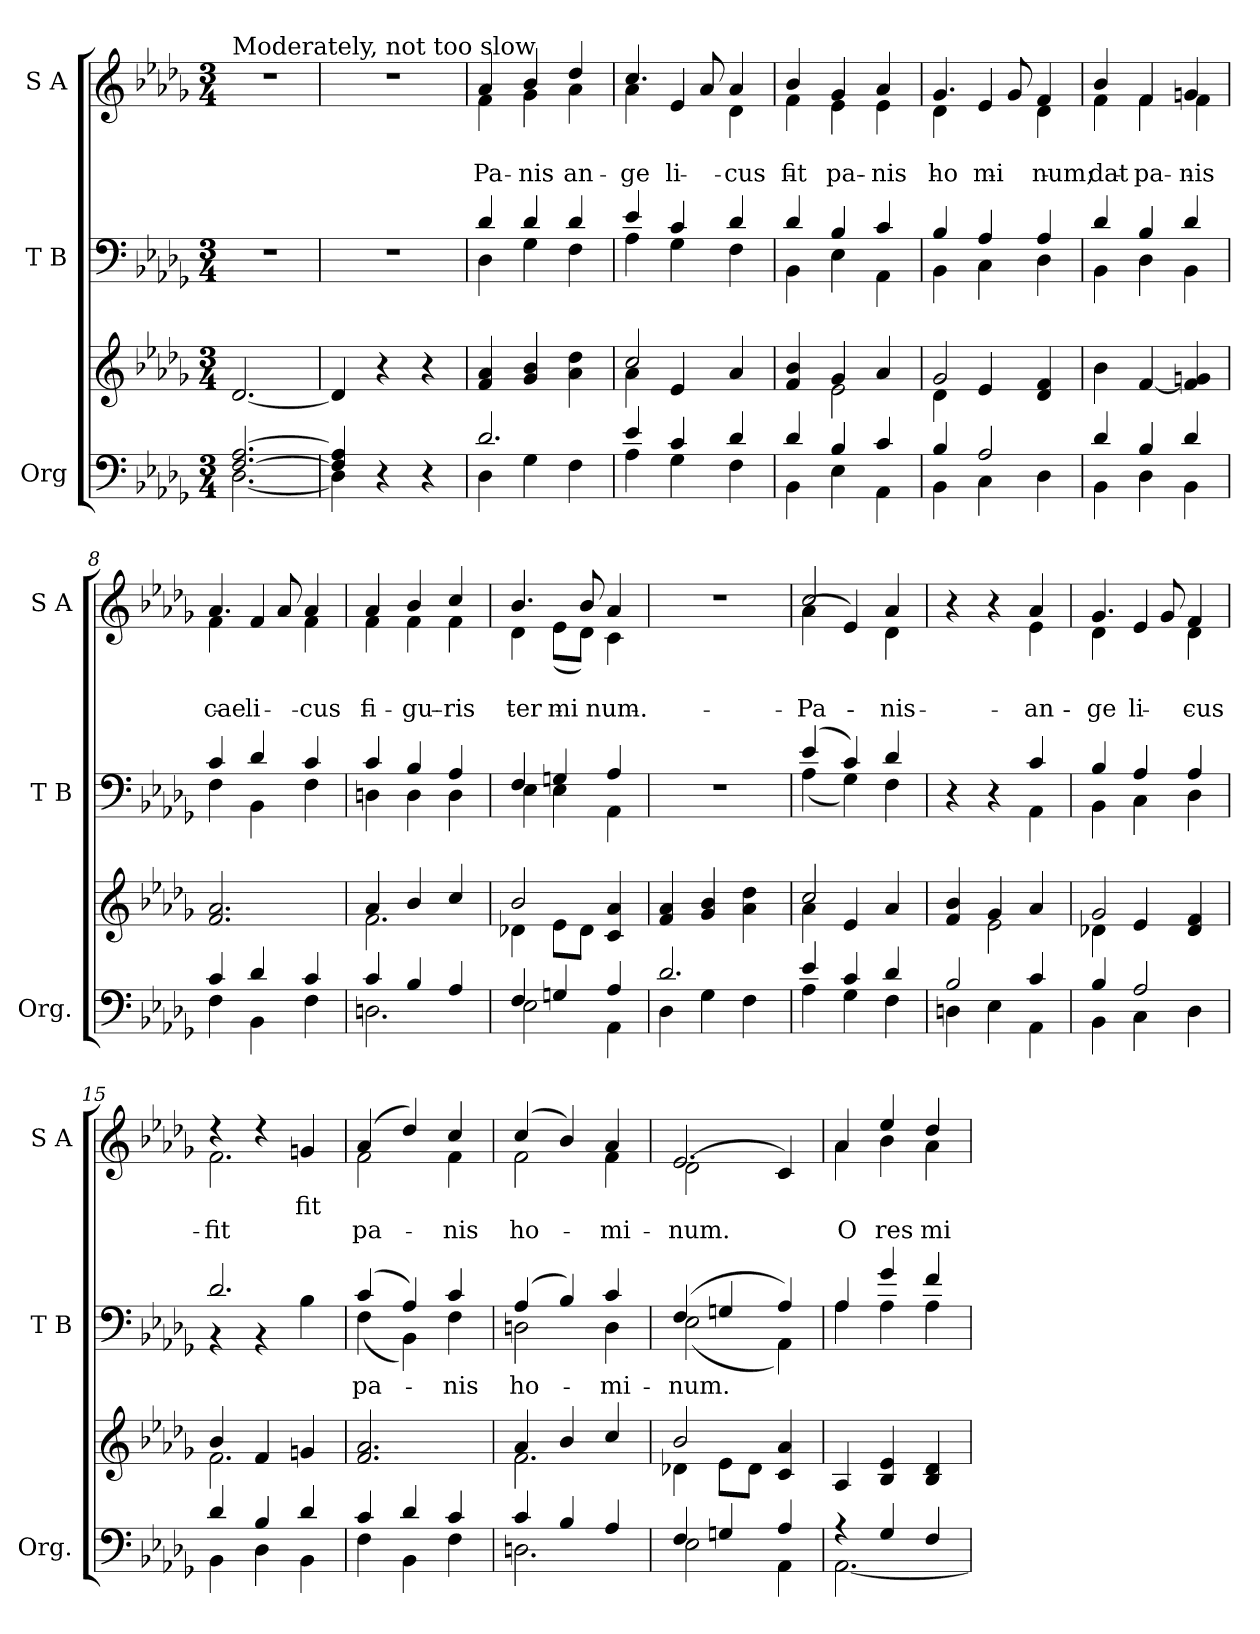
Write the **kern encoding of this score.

**kern	**kern	**kern	**text	**kern	**text	**text
*part3	*part3	*part2	*part2	*part1	*part1	*part1
*staff4	*staff3	*staff2	*staff2	*staff1	*staff1	*staff1
*I"Org	*	*I"T B	*	*I"S A	*	*
*I'Org.	*	*I'T B	*	*I'S A	*	*
*clefF4	*clefG2	*clefF4	*	*clefG2	*	*
*k[b-e-a-d-g-]	*k[b-e-a-d-g-]	*k[b-e-a-d-g-]	*	*k[b-e-a-d-g-]	*	*
*D-:	*D-:	*D-:	*	*D-:	*	*
*M3/4	*M3/4	*M3/4	*	*M3/4	*	*
=1	=1	=1	=1	=1	=1	=1
*^	*	*	*	*	*	*
!	!	!	!	!	!LO:TX:a:t=Moderately, not too slow	!	!
[2.F/ [2.A-/	[2.D-\	[2.d-/	2.r	.	2.r	.	.
=2	=2	=2	=2	=2	=2	=2	=2
4F/] 4A-/]	4D-\]	4d-/]	2.r	.	2.r	.	.
4r	2ryy	4r	.	.	.	.	.
4r	.	4r	.	.	.	.	.
=3	=3	=3	=3	=3	=3	=3	=3
*	*	*	*^	*	*^	*	*
!	!	!	!	!	!	!	!	!	!LO:LY:b
2.d-/	4D-\	4f/ 4a-/	4d-/	4D-\	.	4a-/	4f\	.	Pa-
!	!	!	!	!	!	!	!	!	!LO:LY:b
.	4G-\	4g-/ 4b-/	4d-/	4G-\	.	4b-/	4g-\	.	-nis
!	!	!	!	!	!	!	!	!	!LO:LY:b
.	4F\	4a-\ 4dd-\	4d-/	4F\	.	4dd-/	4a-\	.	an-
=4	=4	=4	=4	=4	=4	=4	=4	=4	=4
*	*	*^	*	*	*	*	*	*	*
!	!	!	!	!	!	!	!	!	!	!LO:LY:b
4e-/	4A-\	2cc/	4a-\	4e-/	4A-\	.	4.cc/	4a-\	.	-ge-
!	!	!	!	!	!	!	!	!	!	!LO:LY:b
4c/	4G-\	.	4e-/	4c/	4G-\	.	.	4e-/	.	-li-
.	.	.	.	.	.	.	8a-/	.	.	.
!	!	!	!	!	!	!	!	!	!	!LO:LY:b
4d-/	4F\	4a-/	4ryy	4d-/	4F\	.	4a-/	4d-\	.	-cus
=5	=5	=5	=5	=5	=5	=5	=5	=5	=5	=5
!	!	!	!	!	!	!	!	!	!	!LO:LY:b
4d-/	4BB-\	4f/ 4b-/	4ryy	4d-/	4BB-\	.	4b-/	4f\	.	fit
!	!	!	!	!	!	!	!	!	!	!LO:LY:b
4B-/	4E-\	4g-/	2e-\	4B-/	4E-\	.	4g-/	4e-\	.	pa-
!	!	!	!	!	!	!	!	!	!	!LO:LY:b
4c/	4AA-\	4a-/	.	4c/	4AA-\	.	4a-/	4e-\	.	-nis
=6	=6	=6	=6	=6	=6	=6	=6	=6	=6	=6
!	!	!	!	!	!	!	!	!	!	!LO:LY:b
4B-/	4BB-\	2g-/	4d-\	4B-/	4BB-\	.	4.g-/	4d-\	.	ho-
!	!	!	!	!	!	!	!	!	!	!LO:LY:b
2A-/	4C\	.	4e-/	4A-/	4C\	.	.	4e-/	.	-mi-
.	.	.	.	.	.	.	8g-/	.	.	.
!	!	!	!	!	!	!	!	!	!	!LO:LY:b
.	4D-\	4d-/ 4f/	4ryy	4A-/	4D-\	.	4f/	4d-\	.	-num;
!!LO:LB:g=z	!!
=7	=7	=7	=7	=7	=7	=7	=7	=7	=7	=7
!	!	!	!	!	!	!	!	!	!	!LO:LY:b
*	*	*v	*v	*	*	*	*	*	*	*
4d-/	4BB-\	4b-\	4d-/	4BB-\	.	4b-/	4f\	.	dat
!	!	!	!	!	!	!	!	!	!LO:LY:b
4B-/	4D-\	[4f/	4B-/	4D-\	.	4f/	4f\	.	pa-
!	!	!	!	!	!	!	!	!	!LO:LY:b
4d-/	4BB-\	4f/] 4gn/	4d-/	4BB-\	.	4gn/	4f\	.	-nis
=8	=8	=8	=8	=8	=8	=8	=8	=8	=8
!	!	!	!	!	!	!	!	!	!LO:LY:b
4c/	4F\	2.f/ 2.a-/	4c/	4F\	.	4.a-/	4f\	.	cae-
!	!	!	!	!	!	!	!	!	!LO:LY:b
4d-/	4BB-\	.	4d-/	4BB-\	.	.	4f/	.	-li-
.	.	.	.	.	.	8a-/	.	.	.
!	!	!	!	!	!	!	!	!	!LO:LY:b
4c/	4F\	.	4c/	4F\	.	4a-/	4f\	.	-cus
=9	=9	=9	=9	=9	=9	=9	=9	=9	=9
*	*	*^	*	*	*	*	*	*	*
!	!	!	!	!	!	!	!	!	!	!LO:LY:b
4c/	2.Dn\	4a-/	2.f\	4c/	4Dn\	.	4a-/	4f\	.	fi-
!	!	!	!	!	!	!	!	!	!	!LO:LY:b
4B-/	.	4b-/	.	4B-/	4D\	.	4b-/	4f\	.	-gu-
!	!	!	!	!	!	!	!	!	!	!LO:LY:b
4A-/	.	4cc/	.	4A-/	4D\	.	4cc/	4f\	.	-ris
=10	=10	=10	=10	=10	=10	=10	=10	=10	=10	=10
!	!	!	!	!	!	!	!	!	!	!LO:LY:b
4F/	2E-\	2b-/	4d-X\	4F/	4E-\	.	4.b-/	4d-\	.	ter-
!	!	!	!	!	!	!	!	!	!	!LO:LY:b
4Gn/	.	.	8e-\L	4Gn/	4E-\	.	.	(<8e-\L	.	-mi-
.	.	.	8d-\J	.	.	.	8b-/	8d-\J)	.	.
!	!	!	!	!	!	!	!	!	!	!LO:LY:b
4A-/	4AA-\	4c/ 4a-/	4ryy	4A-/	4AA-\	.	4a-/	4c\	.	-num.
*	*	*v	*v	*	*	*	*v	*v	*	*
*	*	*	*v	*v	*	*	*	*
=11	=11	=11	=11	=11	=11	=11	=11
2.d-/	4D-\	4f/ 4a-/	2.r	.	2.r	.	.
.	4G-\	4g-/ 4b-/	.	.	.	.	.
.	4F\	4a-\ 4dd-\	.	.	.	.	.
=12	=12	=12	=12	=12	=12	=12	=12
*	*	*^	*^	*	*^	*	*
!	!	!	!	!	!	!	!	!	!	!LO:LY:b
4e-/	4A-\	2cc/	4a-\	(>4e-/	(<4A-\	.	2cc/	(>4a-\	.	Pa-
4c/	4G-\	.	4e-/	4c/)	4G-\)	.	.	4e-/)	.	.
!	!	!	!	!	!	!	!	!	!	!LO:LY:b
4d-/	4F\	4a-/	4ryy	4d-/	4F\	.	4a-/	4d-\	.	-nis
!!LO:PB:g=z	!!
=13	=13	=13	=13	=13	=13	=13	=13	=13	=13	=13
2B-/	4Dn\	4f/ 4b-/	4ryy	4r	2ryy	.	4r	2ryy	.	.
.	4E-\	4g-/	2e-\	4r	.	.	4r	.	.	.
!	!	!	!	!	!	!	!	!	!	!LO:LY:b
4c/	4AA-\	4a-/	.	4c/	4AA-\	.	4a-/	4e-\	.	an-
=14	=14	=14	=14	=14	=14	=14	=14	=14	=14	=14
!	!	!	!	!	!	!	!	!	!	!LO:LY:b
4B-/	4BB-\	2g-/	4d-X\	4B-/	4BB-\	.	4.g-/	4d-\	.	-ge-
!	!	!	!	!	!	!	!	!	!	!LO:LY:b
2A-/	4C\	.	4e-/	4A-/	4C\	.	.	4e-/	.	-li-
.	.	.	.	.	.	.	8g-/	.	.	.
!	!	!	!	!	!	!	!	!	!	!LO:LY:b
.	4D-\	4d-/ 4f/	4ryy	4A-/	4D-\	.	4f/	4d-\	.	-cus
=15	=15	=15	=15	=15	=15	=15	=15	=15	=15	=15
!	!	!	!	!	!	!	!	!	!	!LO:LY:b
4d-/	4BB-\	4b-/	2.f\	2.d-/	4r	.	4r	2.f\	.	fit
4B-/	4D-\	4f/	.	.	4r	.	4r	.	.	.
!	!	!	!	!	!	!	!	!	!LO:LY:b	!
4d-/	4BB-\	4gn/	.	.	4B-\	.	4gn/	.	fit	.
*	*	*v	*v	*	*	*	*	*	*	*
=16	=16	=16	=16	=16	=16	=16	=16	=16	=16
!	!	!	!	!	!LO:LY:b	!	!	!LO:LY:b	!
!	!	!	!	!	!	!	!	!	!LO:LY:b
4c/	4F\	2.f/ 2.a-/	(>4c/	(<4F\	pa-	(>4a-/	2f\	.	pa-
4d-/	4BB-\	.	4A-/)	4BB-\)	.	4dd-/)	.	.	.
!	!	!	!	!	!LO:LY:b	!	!	!LO:LY:b	!
!	!	!	!	!	!	!	!	!	!LO:LY:b
4c/	4F\	.	4c/	4F\	-nis	4cc/	4f\	.	-nis
=17	=17	=17	=17	=17	=17	=17	=17	=17	=17
*	*	*^	*	*	*	*	*	*	*
!	!	!	!	!	!	!LO:LY:b	!	!	!LO:LY:b	!
!	!	!	!	!	!	!	!	!	!	!LO:LY:b
4c/	2.Dn\	4a-/	2.f\	(>4A-/	2Dn\	ho-	(>4cc/	2f\	.	ho-
4B-/	.	4b-/	.	4B-/)	.	.	4b-/)	.	.	.
!	!	!	!	!	!	!LO:LY:b	!	!	!LO:LY:b	!
!	!	!	!	!	!	!	!	!	!	!LO:LY:b
4A-/	.	4cc/	.	4c/	4D\	-mi-	4a-/	4f\	.	-mi-
=18	=18	=18	=18	=18	=18	=18	=18	=18	=18	=18
!	!	!	!	!	!	!LO:LY:b	!	!	!LO:LY:b	!
!	!	!	!	!	!	!	!	!	!	!LO:LY:b
4F/	2E-\	2b-/	4d-X\	(>4F/	(<2E-\	-num.	2.e-/	(>2d-\	.	-num.
4Gn/	.	.	8e-\L	4Gn/	.	.	.	.	.	.
.	.	.	8d-\J	.	.	.	.	.	.	.
4A-/	4AA-\	4c/ 4a-/	4ryy	4A-/)	4AA-\)	.	.	4c/)	.	.
!!LO:PB:g=z	!!
=19	=19	=19	=19	=19	=19	=19	=19	=19	=19	=19
!	!	!	!	!	!	!	!	!	!	!LO:LY:b
*	*	*v	*v	*	*	*	*	*	*	*
4r	[2.AA-\	4A-/	4A-/	4A-\	.	4a-/	4a-\	.	O
!	!	!	!	!	!	!	!	!	!LO:LY:b
4G-/	.	4B-/ 4e-/	4g-/	4A-\	.	4ee-/	4b-\	.	res
!	!	!	!	!	!	!	!	!	!LO:LY:b
4F/	.	4B-/ 4d-/	4f/	4A-\	.	4dd-/	4a-\	.	mi-
*	*	*	*v	*v	*	*	*	*	*
*v	*v	*	*	*	*v	*v	*	*
=	=	=	=	=	=	=
*-	*-	*-	*-	*-	*-	*-
